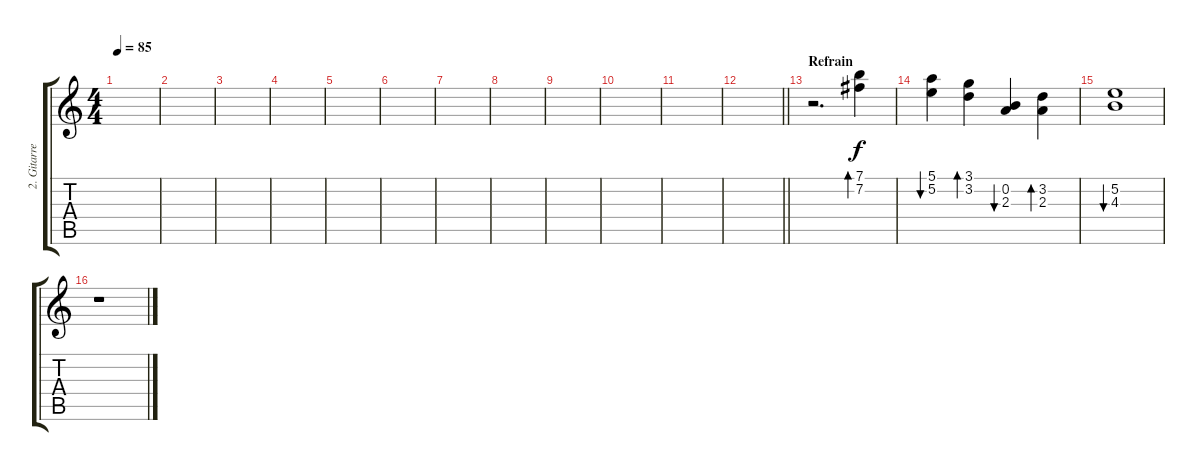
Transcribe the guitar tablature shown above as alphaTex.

\track ("2. Gitarre" "2. Gitarre") {instrument electricguitarjazz}
\staff {score tabs}
\tuning (E4 B3 G3 D3 A2 E2) {hide}
\ts (4 4)
\tempo 85
\clef g2
\ks c
|
|
|
|
|
|
|
|
|
|
|
\barLineRight lightlight
|
\section ("" "Refrain")
r.2{d} (7.1 7.2).4{bd 30 dy f} |
(5.1 5.2).4{bu 30} (3.1 3.2).4{bd 30} (0.2 2.3).4{bu 30} (3.2 2.3).4{bd 30} |
(5.2 4.3).1{bu 30} |
r.1
